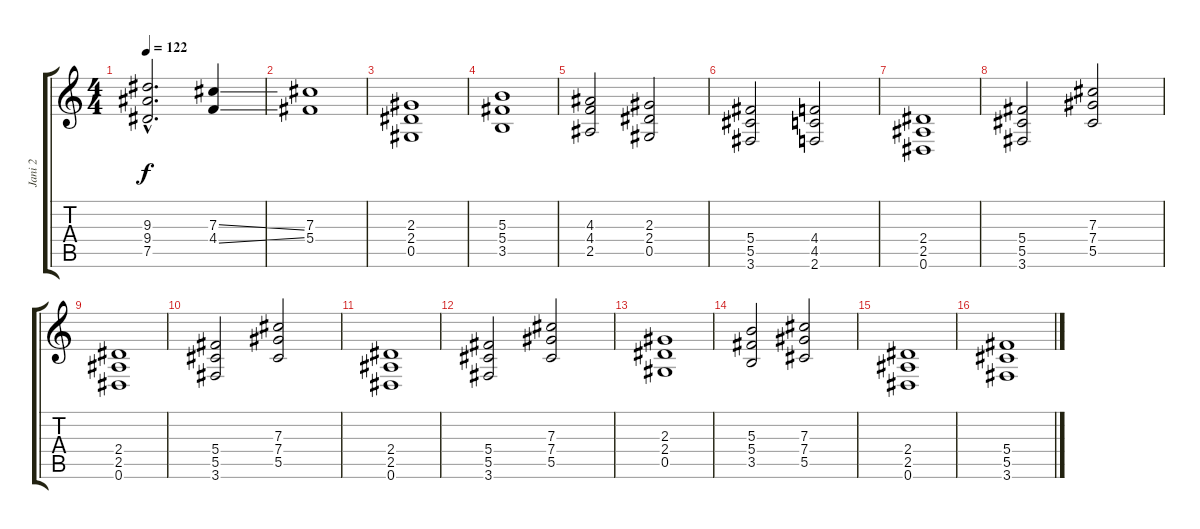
\track ("Jani 2" "Jani 2") {instrument distortionguitar}
\staff {score tabs}
\tuning (Eb4 Bb3 Gb3 Db3 Ab2 Eb2) {hide}
\ts (4 4)
\tempo 122
\clef g2
\ks c
(9.3{hac} 9.4{hac} 7.5{hac}).2{d dy f} (7.3{ss} 4.4{ss}).4 |
(7.3 5.4).1 |
(2.3 2.4 0.5).1 |
(5.3 5.4 3.5).1 |
(4.3 4.4 2.5).2 (2.3 2.4 0.5).2 |
(5.4 5.5 3.6).2 (4.4 4.5 2.6).2 |
(2.4 2.5 0.6).1 |
(5.4 5.5 3.6).2 (7.3 7.4 5.5).2 |
(2.4 2.5 0.6).1 |
(5.4 5.5 3.6).2 (7.3 7.4 5.5).2 |
(2.4 2.5 0.6).1 |
(5.4 5.5 3.6).2 (7.3 7.4 5.5).2 |
(2.3 2.4 0.5).1 |
(5.3 5.4 3.5).2 (7.3 7.4 5.5).2 |
(2.4 2.5 0.6).1 |
(5.4 5.5 3.6).1
